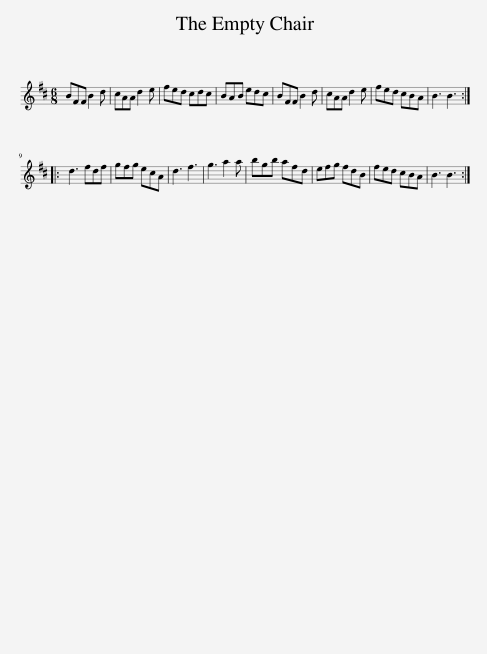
X:1
L:1/8
M:6/8
I:linebreak $
K:Bmin
V:1 treble
V:1
 BFF B2 d | cAA d2 e | fed cdc | BAB edc | BFF B2 d | %5
 cAA d2 e | fed cBA | B3 B3 ::$ d3 fdf | gfg ecA | %10
 d3 f3 | g3 a2 a | bgb afd | efg fdB | fed cBA | %15
 B3 B3 :| %16
